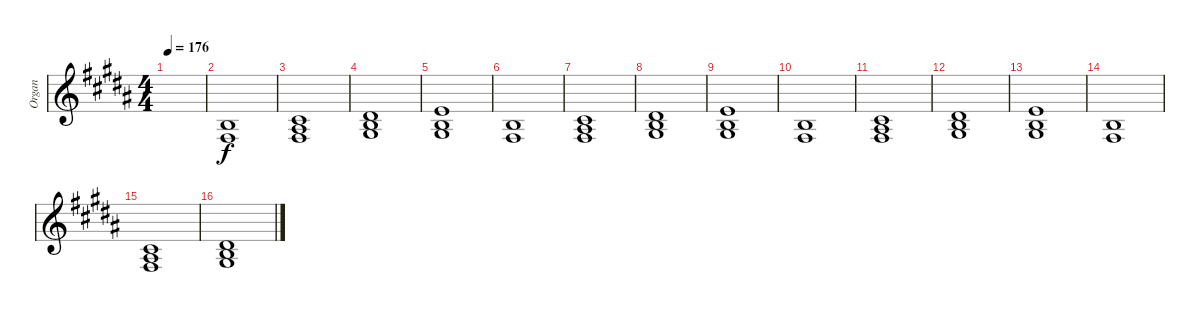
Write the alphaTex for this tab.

\track ("Organ" "Organ") {instrument drawbarorgan}
\staff {score}
\tuning (E4 B3 G3 D3 A2 E2) {hide}
\ts (4 4)
\tempo 176
\clef g2
\ks b
|
(0.2 4.4).1 |
(2.2 3.3 4.4).1 |
(0.2 8.3 6.4).1 |
(0.1 0.2 1.3).1 |
(0.2 4.4).1 |
(2.2 3.3 4.4).1 |
(0.2 8.3 6.4).1 |
(0.1 0.2 1.3).1 |
(0.2 4.4).1 |
(2.2 3.3 4.4).1 |
(0.2 8.3 6.4).1 |
(0.1 0.2 1.3).1 |
(0.2 4.4).1 |
(2.2 3.3 4.4).1 |
(0.2 8.3 6.4).1
